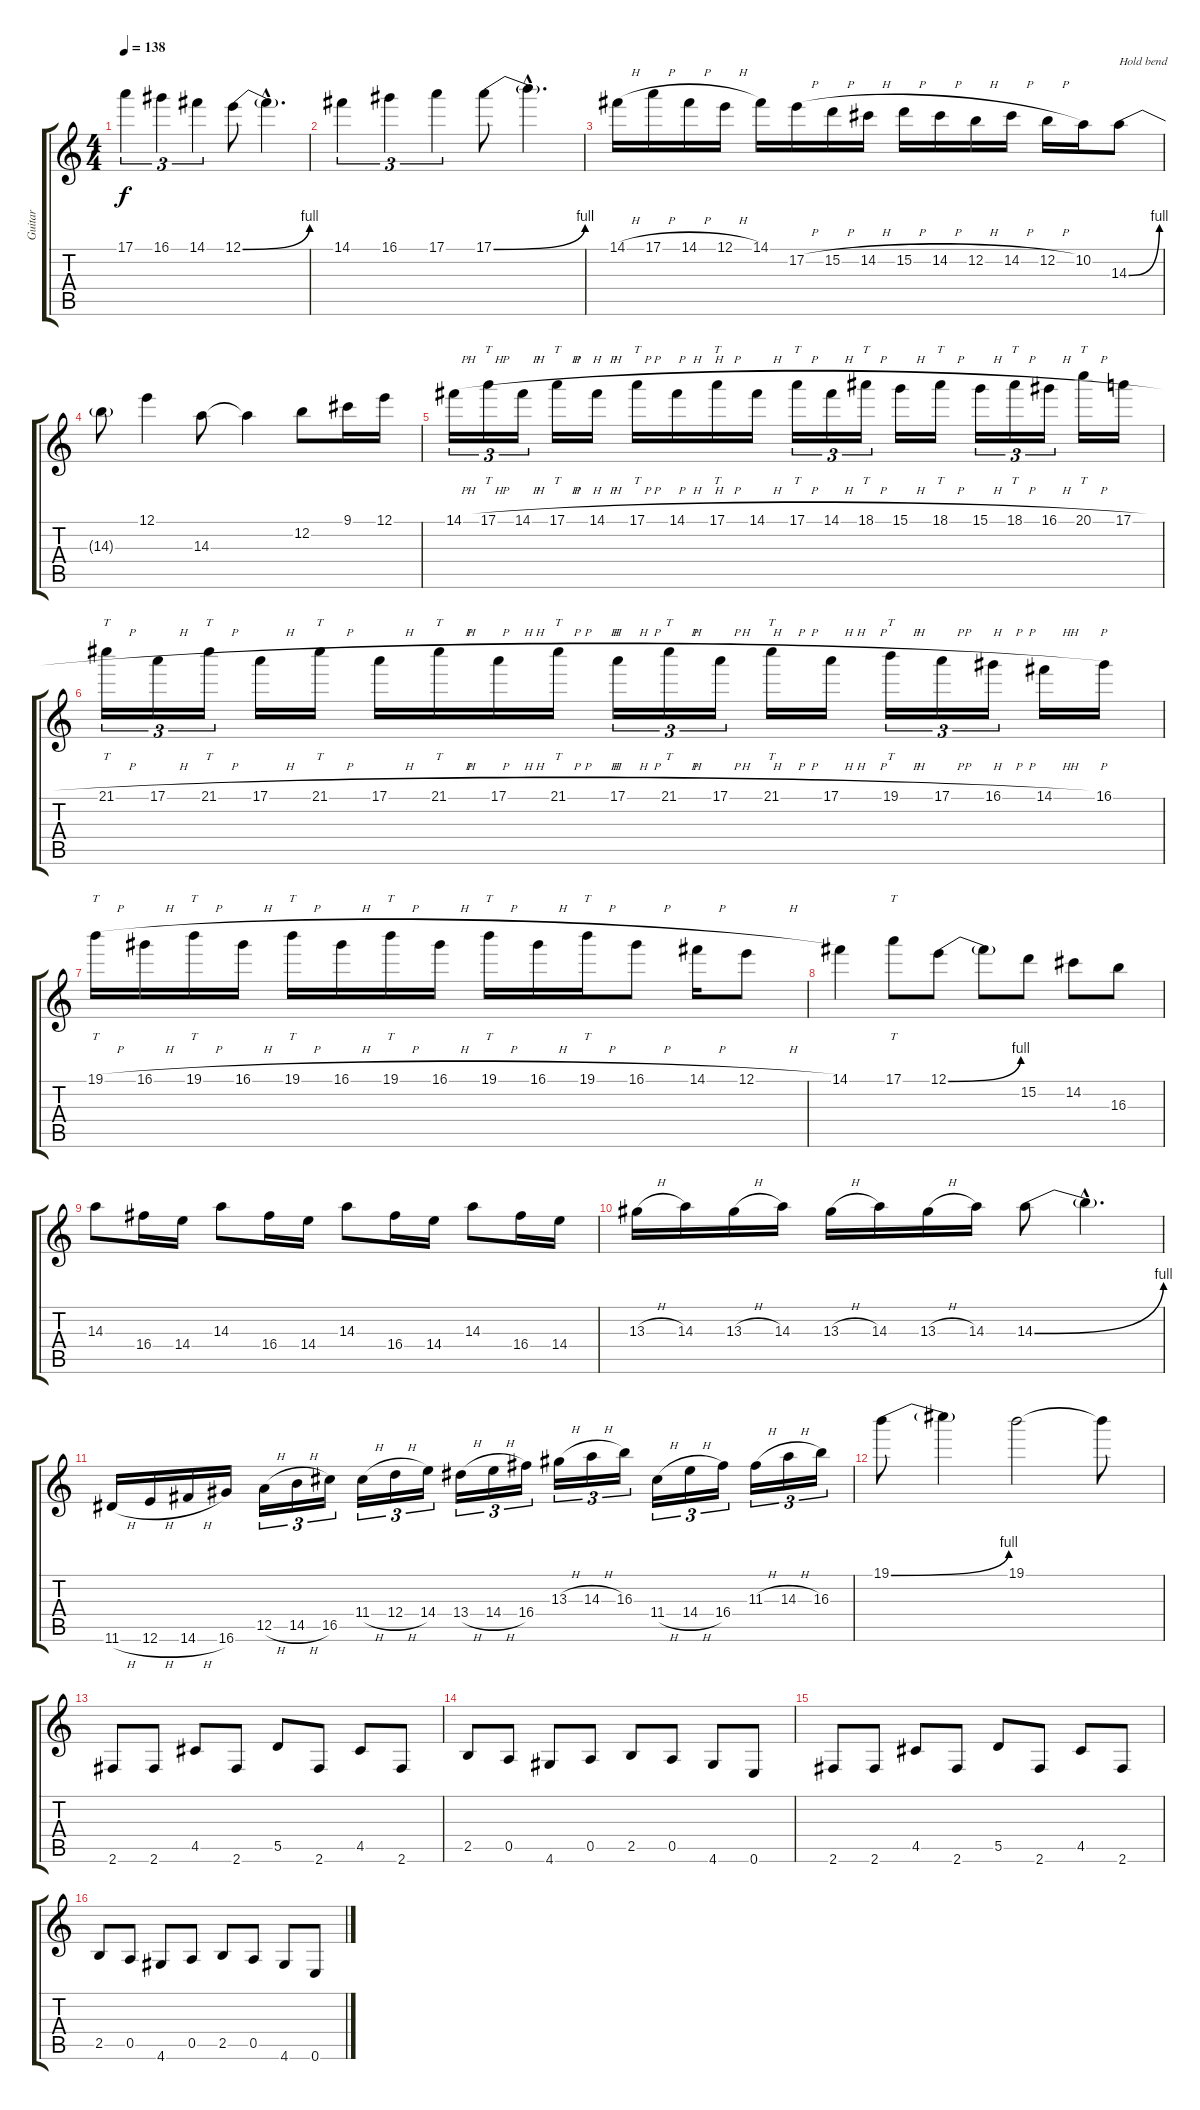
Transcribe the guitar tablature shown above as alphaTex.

\track ("Guitar" "Guitar") {instrument distortionguitar}
\staff {score tabs}
\tuning (E4 B3 G3 D3 A2 E2) {hide}
\ts (4 4)
\tempo 138
\clef g2
\ks c
17.1.4{tu (3 2) dy f} 16.1.4{tu (3 2)} 14.1.4{tu (3 2)} 12.1{be (bend 0 0 60 4)}.8 12.1{hac t}.4{d} |
14.1.4{tu (3 2)} 16.1.4{tu (3 2)} 17.1.4{tu (3 2)} 17.1{be (bend 0 0 60 4)}.8 17.1{hac t}.4{d} |
14.1{h}.16 17.1{h}.16 14.1{h}.16 12.1{h}.16 14.1.16 17.2{h}.16 15.2{h}.16 14.2{h}.16 15.2{h}.16 14.2{h}.16 12.2{h}.16 14.2{h}.16 12.2{h}.16 10.2.16 14.3{be (bend 0 0 60 4)}.8{txt "Hold bend"} |
14.3{t}.8 12.1.4 14.3.8 14.3{t}.4 12.2.8 9.1.16 12.1.16 |
14.1{h}.16{tu (3 2)} 17.1{h}.16{tt tu (3 2)} 14.1{h}.16{tu (3 2)} 17.1{h}.16{tt} 14.1{h}.16 17.1{h}.16{tt} 14.1{h}.16 17.1{h}.16{tt} 14.1{h}.16 17.1{h}.16{tt tu (3 2)} 14.1{h}.16{tu (3 2)} 18.1{h}.16{tt tu (3 2)} 15.1{h}.16 18.1{h}.16{tt} 15.1{h}.16{tu (3 2)} 18.1{h}.16{tt tu (3 2)} 16.1{h}.16{tu (3 2)} 20.1{h}.16{tt} 17.1{h}.16 |
21.1{h}.16{tt tu (3 2)} 17.1{h}.16{tu (3 2)} 21.1{h}.16{tt tu (3 2)} 17.1{h}.16 21.1{h}.16{tt} 17.1{h}.16 21.1{h}.16{tt} 17.1{h}.16 21.1{h}.16{tt} 17.1{h}.16{tu (3 2)} 21.1{h}.16{tt tu (3 2)} 17.1{h}.16{tu (3 2)} 21.1{h}.16{tt} 17.1{h}.16 19.1{h}.16{tt tu (3 2)} 17.1{h}.16{tu (3 2)} 16.1{h}.16{tu (3 2)} 14.1{h}.16 16.1.16 |
19.1{h}.16{tt} 16.1{h}.16 19.1{h}.16{tt} 16.1{h}.16 19.1{h}.16{tt} 16.1{h}.16 19.1{h}.16{tt} 16.1{h}.16 19.1{h}.16{tt} 16.1{h}.16 19.1{h}.16{tt} 16.1{h}.8 14.1{h}.16 12.1{h}.8 |
14.1.4 17.1.8{tt} 12.1{be (bend 0 0 60 4)}.8 12.1{t}.8 15.2.8 14.2.8 16.3.8 |
14.3.8 16.4.16 14.4.16 14.3.8 16.4.16 14.4.16 14.3.8 16.4.16 14.4.16 14.3.8 16.4.16 14.4.16 |
13.3{h}.16 14.3.16 13.3{h}.16 14.3.16 13.3{h}.16 14.3.16 13.3{h}.16 14.3.16 14.3{be (bend 0 0 60 4)}.8 14.3{hac t}.4{d} |
11.6{h}.16 12.6{h}.16 14.6{h}.16 16.6.16 12.5{h}.16{tu (3 2)} 14.5{h}.16{tu (3 2)} 16.5.16{tu (3 2)} 11.4{h}.16{tu (3 2)} 12.4{h}.16{tu (3 2)} 14.4.16{tu (3 2)} 13.4{h}.16{tu (3 2)} 14.4{h}.16{tu (3 2)} 16.4.16{tu (3 2)} 13.3{h}.16{tu (3 2)} 14.3{h}.16{tu (3 2)} 16.3.16{tu (3 2)} 11.4{h}.16{tu (3 2)} 14.4{h}.16{tu (3 2)} 16.4.16{tu (3 2)} 11.3{h}.16{tu (3 2)} 14.3{h}.16{tu (3 2)} 16.3.16{tu (3 2)} |
19.1{be (bend 0 0 60 4)}.8 19.1{t}.4 19.1.2 19.1{t}.8 |
2.6.8 2.6.8 4.5.8 2.6.8 5.5.8 2.6.8 4.5.8 2.6.8 |
2.5.8 0.5.8 4.6.8 0.5.8 2.5.8 0.5.8 4.6.8 0.6.8 |
2.6.8 2.6.8 4.5.8 2.6.8 5.5.8 2.6.8 4.5.8 2.6.8 |
2.5.8 0.5.8 4.6.8 0.5.8 2.5.8 0.5.8 4.6.8 0.6.8
